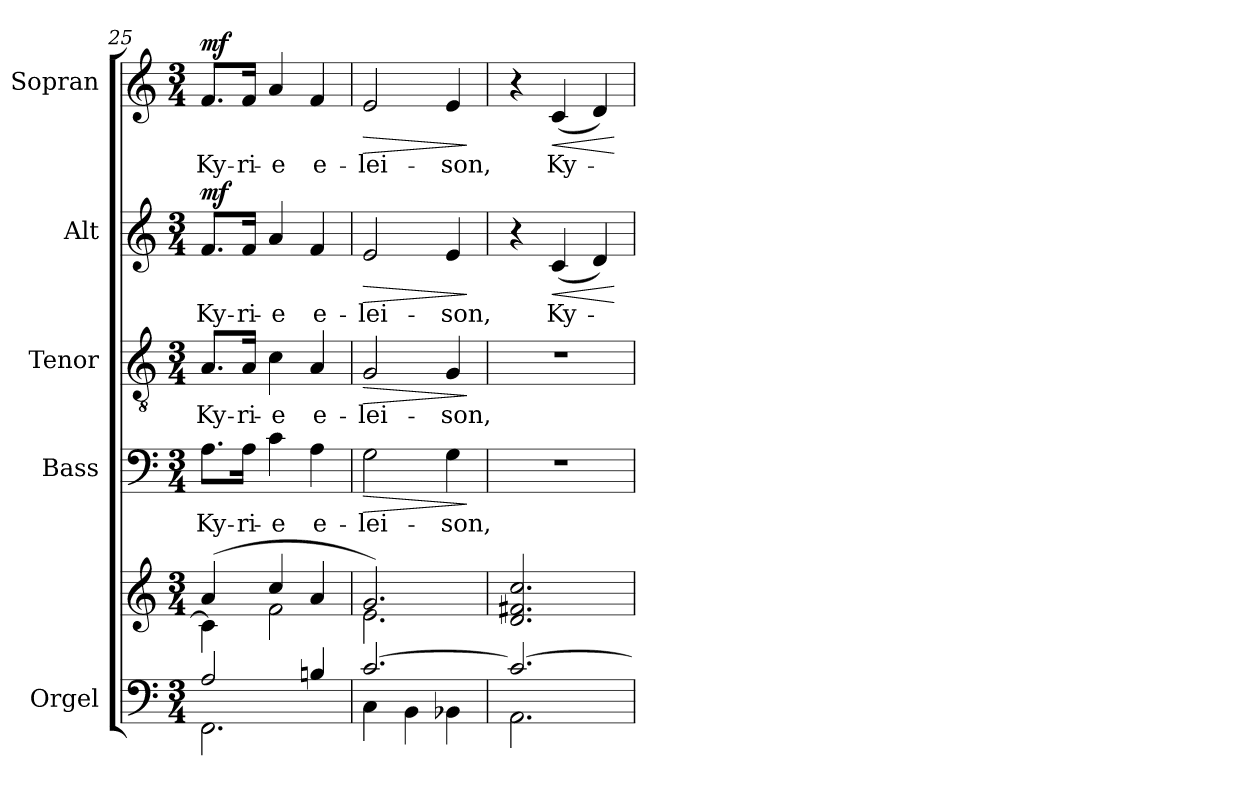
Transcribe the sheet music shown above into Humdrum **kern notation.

**kern	**kern	**kern	**text	**dynam	**kern	**text	**dynam	**kern	**text	**dynam	**kern	**text	**dynam
*part5	*part5	*part4	*part4	*part4	*part3	*part3	*part3	*part2	*part2	*part2	*part1	*part1	*part1
*staff6	*staff5	*staff4	*staff4	*staff4	*staff3	*staff3	*staff3	*staff2	*staff2	*staff2	*staff1	*staff1	*staff1
*I"Orgel	*	*I"Bass	*	*	*I"Tenor	*	*	*I"Alt	*	*	*I"Sopran	*	*
*I'Org.	*	*I'B.	*	*	*I'T.	*	*	*I'A.	*	*	*I'S.	*	*
*clefF4	*clefG2	*clefF4	*	*	*clefGv2	*	*	*clefG2	*	*	*clefG2	*	*
*k[]	*k[]	*k[]	*	*	*k[]	*	*	*k[]	*	*	*k[]	*	*
*C:	*C:	*C:	*	*	*C:	*	*	*C:	*	*	*C:	*	*
*M3/4	*M3/4	*M3/4	*	*	*M3/4	*	*	*M3/4	*	*	*M3/4	*	*
=25	=25	=25	=25	=25	=25	=25	=25	=25	=25	=25	=25	=25	=25
*^	*^	*	*	*	*	*	*	*	*	*	*	*	*
!	!	!	!	!	!LO:LY:b	!	!	!LO:LY:b	!	!	!LO:LY:b	!LO:DY:a	!	!LO:LY:b	!LO:DY:a
2A/	2.FF\	(4a/	4c\]	8.A\L	Ky-	.	8.A/L	Ky-	.	8.f/L	Ky-	mf	8.f/L	Ky-	mf
!	!	!	!	!	!LO:LY:b	!	!	!LO:LY:b	!	!	!LO:LY:b	!	!	!LO:LY:b	!
.	.	.	.	16A\Jk	-ri-	.	16A/Jk	-ri-	.	16f/Jk	-ri-	.	16f/Jk	-ri-	.
!	!	!	!	!	!LO:LY:b	!	!	!LO:LY:b	!	!	!LO:LY:b	!	!	!LO:LY:b	!
.	.	4cc/	2f\	4c\	-e	.	4c\	-e	.	4a/	-e	.	4a/	-e	.
!	!	!	!	!	!LO:LY:b	!	!	!LO:LY:b	!	!	!LO:LY:b	!	!	!LO:LY:b	!
4Bn/	.	4a/	.	4A\	e-	.	4A/	e-	.	4f/	e-	.	4f/	e-	.
=26	=26	=26	=26	=26	=26	=26	=26	=26	=26	=26	=26	=26	=26	=26	=26
!	!	!	!	!	!LO:LY:b	!LO:HP:b	!	!LO:LY:b	!LO:HP:b	!	!LO:LY:b	!LO:HP:b	!	!LO:LY:b	!LO:HP:b
[>2.c/	4C\	2.g/)	2.e\	2G\	-lei-	>	2G/	-lei-	>	2e/	-lei-	>	2e/	-lei-	>
.	4BB\	.	.	.	.	.	.	.	.	.	.	.	.	.	.
!	!	!	!	!	!LO:LY:b	!	!	!LO:LY:b	!	!	!LO:LY:b	!	!	!LO:LY:b	!
.	4BB-X\	.	.	4G\	-son,	.	4G/	-son,	.	4e/	-son,	.	4e/	-son,	.
*v	*v	*	*	*	*	*	*	*	*	*	*	*	*	*	*
*	*v	*v	*	*	*	*	*	*	*	*	*	*	*	*
.	.	.	.	]	.	.	]	.	.	]	.	.	]
!!LO:LB:g=z
=27	=27	=27	=27	=27	=27	=27	=27	=27	=27	=27	=27	=27	=27
*^	*	*	*	*	*	*	*	*	*	*	*	*	*
2.c/_	2.AA\	2.d/ 2.f#X/ 2.cc/	2.r	.	.	2.r	.	.	4r	.	.	4r	.	.
!	!	!	!	!	!	!	!	!	!	!LO:LY:b	!LO:HP:b	!	!LO:LY:b	!LO:HP:b
.	.	.	.	.	.	.	.	.	(<4c/	Ky-	<	(<4c/	Ky-	<
.	.	.	.	.	.	.	.	.	4d/)	.	.	4d/)	.	.
*v	*v	*	*	*	*	*	*	*	*	*	*	*	*	*
.	.	.	.	.	.	.	.	.	.	[	.	.	[
=	=	=	=	=	=	=	=	=	=	=	=	=	=
*-	*-	*-	*-	*-	*-	*-	*-	*-	*-	*-	*-	*-	*-
